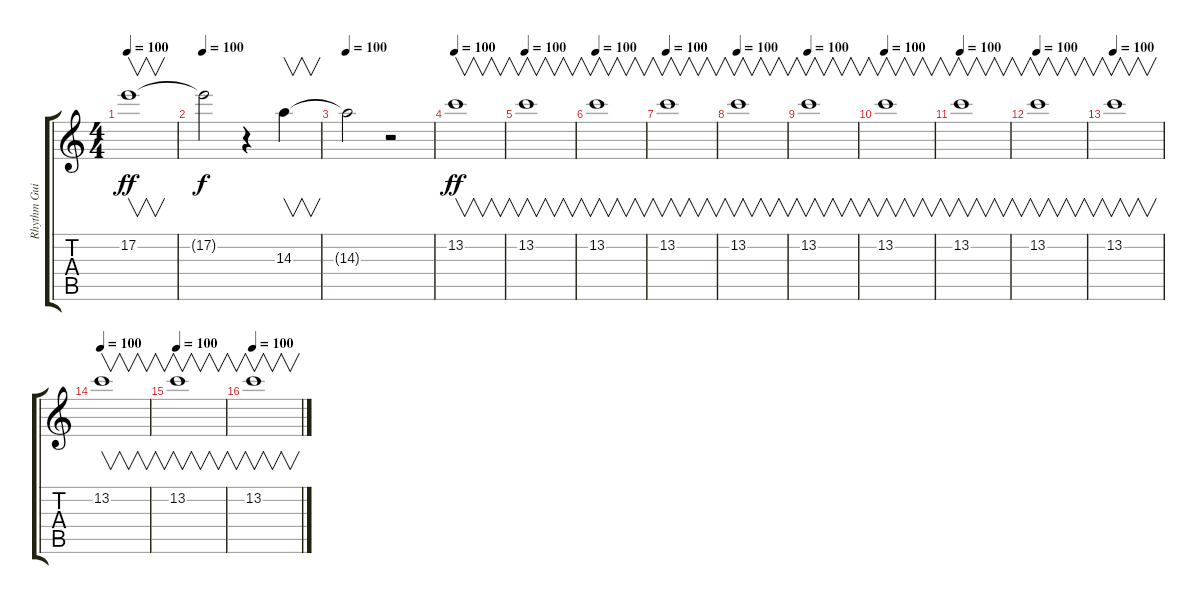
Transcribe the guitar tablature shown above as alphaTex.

\track ("Rhythm Guitar" "Rhythm Gui") {instrument overdrivenguitar}
\staff {score tabs}
\tuning (E4 B3 G3 D3 A2 E2) {hide}
\ts (4 4)
\tempo 100
\clef g2
\ks c
17.2.1{v dy ff volume 10} |
\tempo 100
17.2{t}.2{dy f} r.4 14.3.4{v} |
\tempo 100
14.3{t}.2 r.2 |
\tempo 100
13.2.1{v dy ff} |
\tempo 100
13.2.1{v} |
\tempo 100
13.2.1{v} |
\tempo 100
13.2.1{v} |
\tempo 100
13.2.1{v} |
\tempo 100
13.2.1{v} |
\tempo 100
13.2.1{v} |
\tempo 100
13.2.1{v} |
\tempo 100
13.2.1{v} |
\tempo 100
13.2.1{v} |
\tempo 100
13.2.1{v} |
\tempo 100
13.2.1{v} |
\tempo 100
13.2.1{v}
